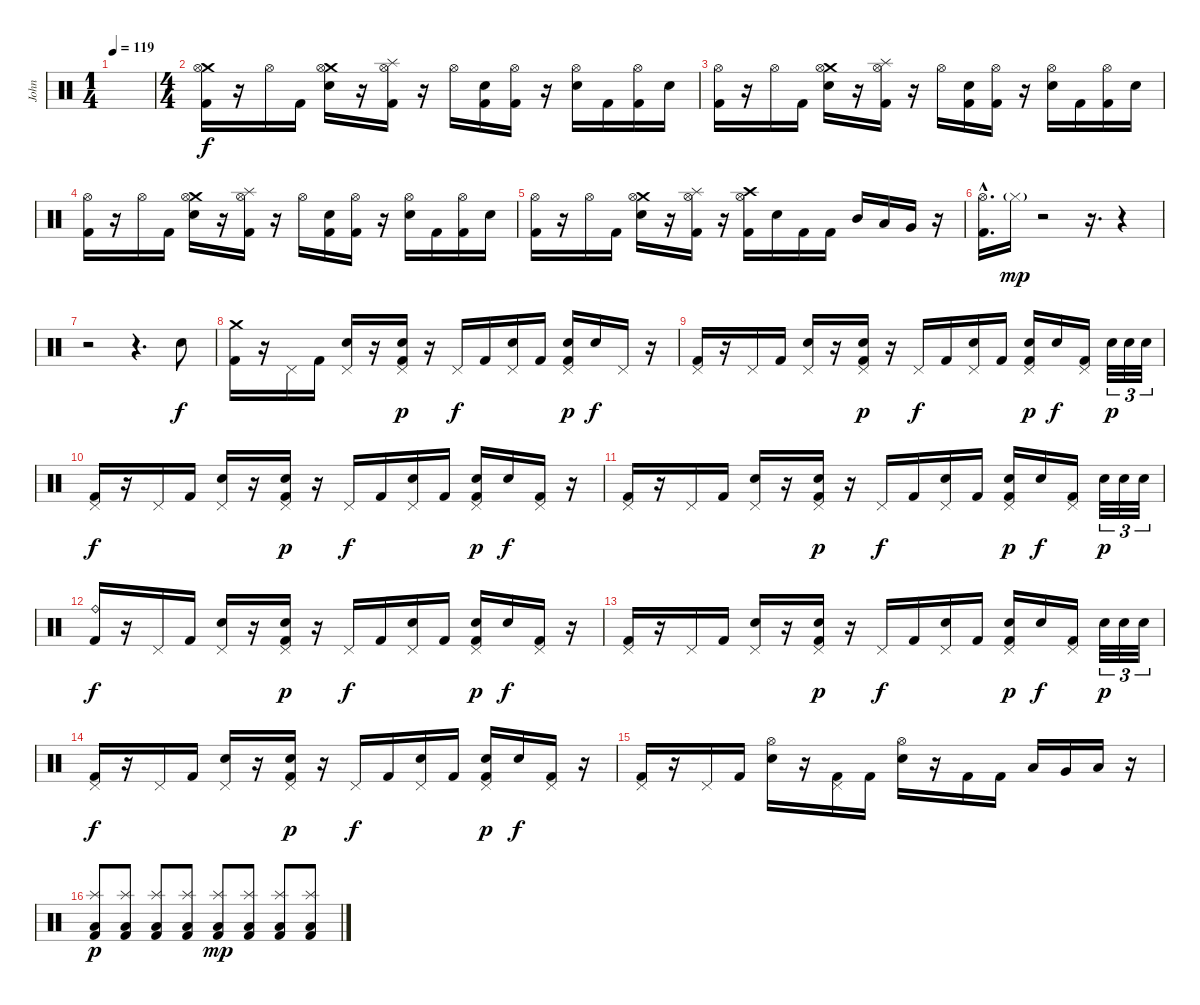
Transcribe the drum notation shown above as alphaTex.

\track ("John" "John") {instrument percussion}
\staff {score}
\articulation defaults
\ts (1 4)
\tempo 119
\clef neutral
\ks c
|
\ts (4 4)
("Crash medium (hit)" "Hi-Hat (open)" "Kick (hit) 2").16 r.16 "Hi-Hat (open)".16 "Kick (hit) 2".16 ("Crash medium (hit)" "Hi-Hat (open)" "Electric Snare (hit)").16 r.16 ("Splash (hit)" "Hi-Hat (open)" "Kick (hit) 2").16 r.16 "Hi-Hat (open)".16 ("Electric Snare (hit)" "Kick (hit) 2").16 ("Hi-Hat (open)" "Kick (hit) 2").16 r.16 ("Hi-Hat (open)" "Electric Snare (hit)").16 "Kick (hit) 2".16 ("Hi-Hat (open)" "Kick (hit) 2").16 "Electric Snare (hit)".16 |
("Hi-Hat (open)" "Kick (hit) 2").16 r.16 "Hi-Hat (open)".16 "Kick (hit) 2".16 ("Crash medium (hit)" "Hi-Hat (open)" "Electric Snare (hit)").16 r.16 ("Splash (hit)" "Hi-Hat (open)" "Kick (hit) 2").16 r.16 "Hi-Hat (open)".16 ("Electric Snare (hit)" "Kick (hit) 2").16 ("Hi-Hat (open)" "Kick (hit) 2").16 r.16 ("Hi-Hat (open)" "Electric Snare (hit)").16 "Kick (hit) 2".16 ("Hi-Hat (open)" "Kick (hit) 2").16 "Electric Snare (hit)".16 |
("Hi-Hat (open)" "Kick (hit) 2").16 r.16 "Hi-Hat (open)".16 "Kick (hit) 2".16 ("Crash medium (hit)" "Hi-Hat (open)" "Electric Snare (hit)").16 r.16 ("Splash (hit)" "Hi-Hat (open)" "Kick (hit) 2").16 r.16 "Hi-Hat (open)".16 ("Electric Snare (hit)" "Kick (hit) 2").16 ("Hi-Hat (open)" "Kick (hit) 2").16 r.16 ("Hi-Hat (open)" "Electric Snare (hit)").16 "Kick (hit) 2".16 ("Hi-Hat (open)" "Kick (hit) 2").16 "Electric Snare (hit)".16 |
("Hi-Hat (open)" "Kick (hit) 2").16 r.16 "Hi-Hat (open)".16 "Kick (hit) 2".16 ("Crash medium (hit)" "Hi-Hat (open)" "Electric Snare (hit)").16 r.16 ("Splash (hit)" "Hi-Hat (open)" "Kick (hit) 2").16 r.16 ("Hi-Hat (open)" "Crash high (hit)" "Kick (hit) 2").16 "Electric Snare (hit)".16 "Kick (hit) 2".16 "Kick (hit) 2".16 "Mid Tom (hit)".16 "Low Tom (hit)".16 "Very Low Tom (hit)".16 r.16 |
("Hi-Hat (open)"{hac} "Kick (hit) 2"{hac}).16{d} "Hi-Hat (closed)"{g}.16{dy mp} r.2 r.16{d} r.4 |
r.2 r.4{d} "Electric Snare (hit)".8{dy f} |
("Crash medium (hit)" "Kick (hit) 2").16 r.16 "Pedal Hi-Hat (hit)".16 "Kick (hit) 2".16 ("Pedal Hi-Hat (hit)" "Electric Snare (hit)").16 r.16 ("Pedal Hi-Hat (hit)" "Electric Snare (hit)" "Kick (hit) 2").16{dy p} r.16 "Pedal Hi-Hat (hit)".16{dy f} "Kick (hit) 2".16 ("Pedal Hi-Hat (hit)" "Electric Snare (hit)").16 "Kick (hit) 2".16 ("Pedal Hi-Hat (hit)" "Electric Snare (hit)" "Kick (hit) 2").16{dy p} "Electric Snare (hit)".16{dy f} "Pedal Hi-Hat (hit)".16 r.16 |
("Pedal Hi-Hat (hit)" "Kick (hit) 2").16 r.16 "Pedal Hi-Hat (hit)".16 "Kick (hit) 2".16 ("Pedal Hi-Hat (hit)" "Electric Snare (hit)").16 r.16 ("Pedal Hi-Hat (hit)" "Electric Snare (hit)" "Kick (hit) 2").16{dy p} r.16 "Pedal Hi-Hat (hit)".16{dy f} "Kick (hit) 2".16 ("Pedal Hi-Hat (hit)" "Electric Snare (hit)").16 "Kick (hit) 2".16 ("Pedal Hi-Hat (hit)" "Electric Snare (hit)" "Kick (hit) 2").16{dy p} "Electric Snare (hit)".16{dy f} ("Pedal Hi-Hat (hit)" "Kick (hit) 2").16 "Electric Snare (hit)".32{tu (3 2) dy p} "Electric Snare (hit)".32{tu (3 2)} "Electric Snare (hit)".32{tu (3 2)} |
("Pedal Hi-Hat (hit)" "Kick (hit) 2").16{dy f} r.16 "Pedal Hi-Hat (hit)".16 "Kick (hit) 2".16 ("Pedal Hi-Hat (hit)" "Electric Snare (hit)").16 r.16 ("Pedal Hi-Hat (hit)" "Electric Snare (hit)" "Kick (hit) 2").16{dy p} r.16 "Pedal Hi-Hat (hit)".16{dy f} "Kick (hit) 2".16 ("Pedal Hi-Hat (hit)" "Electric Snare (hit)").16 "Kick (hit) 2".16 ("Pedal Hi-Hat (hit)" "Electric Snare (hit)" "Kick (hit) 2").16{dy p} "Electric Snare (hit)".16{dy f} ("Pedal Hi-Hat (hit)" "Kick (hit) 2").16 r.16 |
("Pedal Hi-Hat (hit)" "Kick (hit) 2").16 r.16 "Pedal Hi-Hat (hit)".16 "Kick (hit) 2".16 ("Pedal Hi-Hat (hit)" "Electric Snare (hit)").16 r.16 ("Pedal Hi-Hat (hit)" "Electric Snare (hit)" "Kick (hit) 2").16{dy p} r.16 "Pedal Hi-Hat (hit)".16{dy f} "Kick (hit) 2".16 ("Pedal Hi-Hat (hit)" "Electric Snare (hit)").16 "Kick (hit) 2".16 ("Pedal Hi-Hat (hit)" "Electric Snare (hit)" "Kick (hit) 2").16{dy p} "Electric Snare (hit)".16{dy f} ("Pedal Hi-Hat (hit)" "Kick (hit) 2").16 "Electric Snare (hit)".32{tu (3 2) dy p} "Electric Snare (hit)".32{tu (3 2)} "Electric Snare (hit)".32{tu (3 2)} |
("Ride (bell)" "Kick (hit) 2").16{dy f} r.16 "Pedal Hi-Hat (hit)".16 "Kick (hit) 2".16 ("Pedal Hi-Hat (hit)" "Electric Snare (hit)").16 r.16 ("Pedal Hi-Hat (hit)" "Electric Snare (hit)" "Kick (hit) 2").16{dy p} r.16 "Pedal Hi-Hat (hit)".16{dy f} "Kick (hit) 2".16 ("Pedal Hi-Hat (hit)" "Electric Snare (hit)").16 "Kick (hit) 2".16 ("Pedal Hi-Hat (hit)" "Electric Snare (hit)" "Kick (hit) 2").16{dy p} "Electric Snare (hit)".16{dy f} ("Pedal Hi-Hat (hit)" "Kick (hit) 2").16 r.16 |
("Pedal Hi-Hat (hit)" "Kick (hit) 2").16 r.16 "Pedal Hi-Hat (hit)".16 "Kick (hit) 2".16 ("Pedal Hi-Hat (hit)" "Electric Snare (hit)").16 r.16 ("Pedal Hi-Hat (hit)" "Electric Snare (hit)" "Kick (hit) 2").16{dy p} r.16 "Pedal Hi-Hat (hit)".16{dy f} "Kick (hit) 2".16 ("Pedal Hi-Hat (hit)" "Electric Snare (hit)").16 "Kick (hit) 2".16 ("Pedal Hi-Hat (hit)" "Electric Snare (hit)" "Kick (hit) 2").16{dy p} "Electric Snare (hit)".16{dy f} ("Pedal Hi-Hat (hit)" "Kick (hit) 2").16 "Electric Snare (hit)".32{tu (3 2) dy p} "Electric Snare (hit)".32{tu (3 2)} "Electric Snare (hit)".32{tu (3 2)} |
("Pedal Hi-Hat (hit)" "Kick (hit) 2").16{dy f} r.16 "Pedal Hi-Hat (hit)".16 "Kick (hit) 2".16 ("Pedal Hi-Hat (hit)" "Electric Snare (hit)").16 r.16 ("Pedal Hi-Hat (hit)" "Electric Snare (hit)" "Kick (hit) 2").16{dy p} r.16 "Pedal Hi-Hat (hit)".16{dy f} "Kick (hit) 2".16 ("Pedal Hi-Hat (hit)" "Electric Snare (hit)").16 "Kick (hit) 2".16 ("Pedal Hi-Hat (hit)" "Electric Snare (hit)" "Kick (hit) 2").16{dy p} "Electric Snare (hit)".16{dy f} ("Pedal Hi-Hat (hit)" "Kick (hit) 2").16 r.16 |
("Pedal Hi-Hat (hit)" "Kick (hit) 2").16 r.16 "Pedal Hi-Hat (hit)".16 "Kick (hit) 2".16 ("Hi-Hat (open)" "Electric Snare (hit)").16 r.16 ("Pedal Hi-Hat (hit)" "Kick (hit) 2").16 "Kick (hit) 2".16 ("Hi-Hat (open)" "Electric Snare (hit)").16 r.16 "Kick (hit) 2".16 "Kick (hit) 2".16 "Low Tom (hit)".16 "Very Low Tom (hit)".16 "Low Floor Tom (hit)".16 r.16 |
("Splash (hit)" "Low Floor Tom (hit)" "Kick (hit) 2").8{dy p} ("Splash (hit)" "Low Floor Tom (hit)" "Kick (hit) 2").8 ("Splash (hit)" "Low Floor Tom (hit)" "Kick (hit) 2").8 ("Splash (hit)" "Low Floor Tom (hit)" "Kick (hit) 2").8 ("Splash (hit)" "Low Floor Tom (hit)" "Kick (hit) 2").8{dy mp} ("Splash (hit)" "Low Floor Tom (hit)" "Kick (hit) 2").8 ("Splash (hit)" "Low Floor Tom (hit)" "Kick (hit) 2").8 ("Splash (hit)" "Low Floor Tom (hit)" "Kick (hit) 2").8
